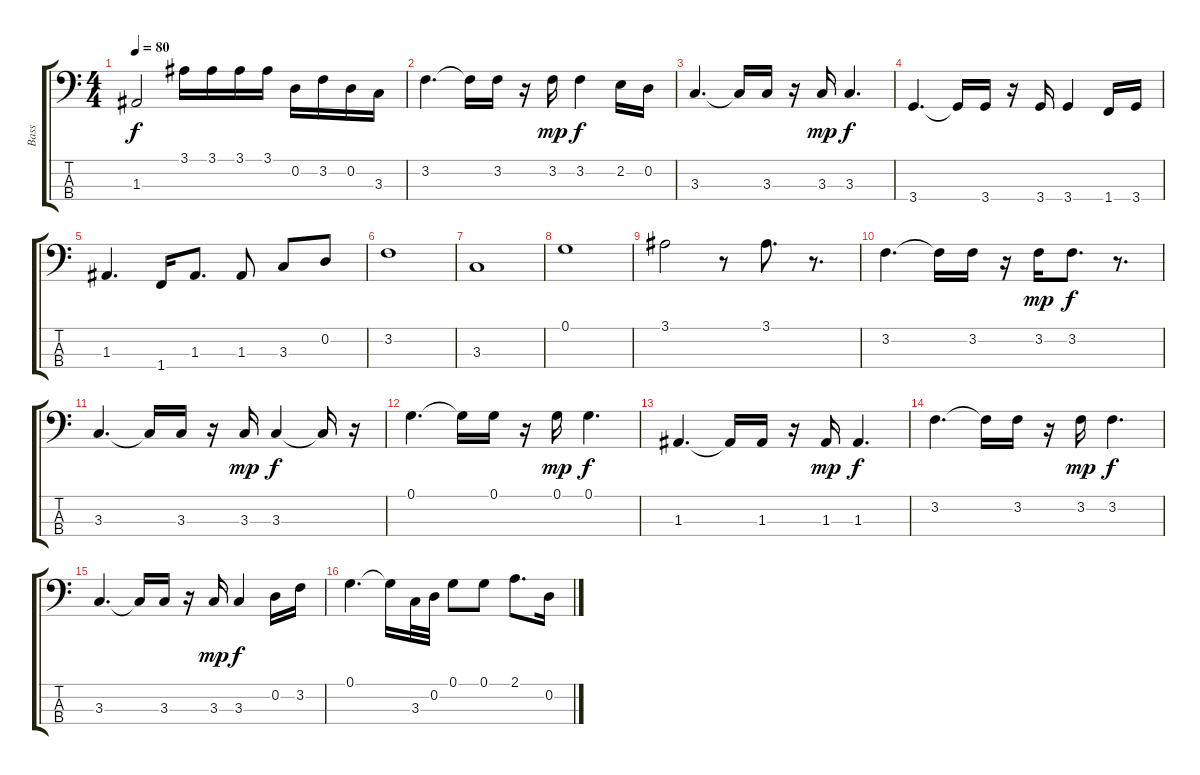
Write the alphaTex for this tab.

\track ("Bass" "Bass") {instrument acousticbass}
\staff {score tabs}
\tuning (G2 D2 A1 E1) {hide}
\ts (4 4)
\tempo 80
\clef f4
\ks c
1.3.2{dy f} 3.1.16 3.1.16 3.1.16 3.1.16 0.2.16 3.2.16 0.2.16 3.3.16 |
3.2.4{d} 3.2{t}.16 3.2.16 r.16 3.2.16{dy mp} 3.2.4{dy f} 2.2.16 0.2.16 |
3.3.4{d} 3.3{t}.16 3.3.16 r.16 3.3.16{dy mp} 3.3.4{d dy f} |
3.4.4{d} 3.4{t}.16 3.4.16 r.16 3.4.16 3.4.4 1.4.16 3.4.16 |
1.3.4{d} 1.4.16 1.3.8{d} 1.3.8 3.3.8 0.2.8 |
3.2.1 |
3.3.1 |
0.1.1 |
3.1.2 r.8 3.1.8{d} r.8{d} |
3.2.4{d} 3.2{t}.16 3.2.16 r.16 3.2.16{dy mp} 3.2.8{d dy f} r.8{d} |
3.3.4{d} 3.3{t}.16 3.3.16 r.16 3.3.16{dy mp} 3.3.4{dy f} 3.3{t}.16 r.16 |
0.1.4{d} 0.1{t}.16 0.1.16 r.16 0.1.16{dy mp} 0.1.4{d dy f} |
1.3.4{d} 1.3{t}.16 1.3.16 r.16 1.3.16{dy mp} 1.3.4{d dy f} |
3.2.4{d} 3.2{t}.16 3.2.16 r.16 3.2.16{dy mp} 3.2.4{d dy f} |
3.3.4{d} 3.3{t}.16 3.3.16 r.16 3.3.16{dy mp} 3.3.4{dy f} 0.2.16 3.2.16 |
0.1.4{d} 0.1{t}.16 3.3.32 0.2.32 0.1.8 0.1.8 2.1.8{d} 0.2.16
